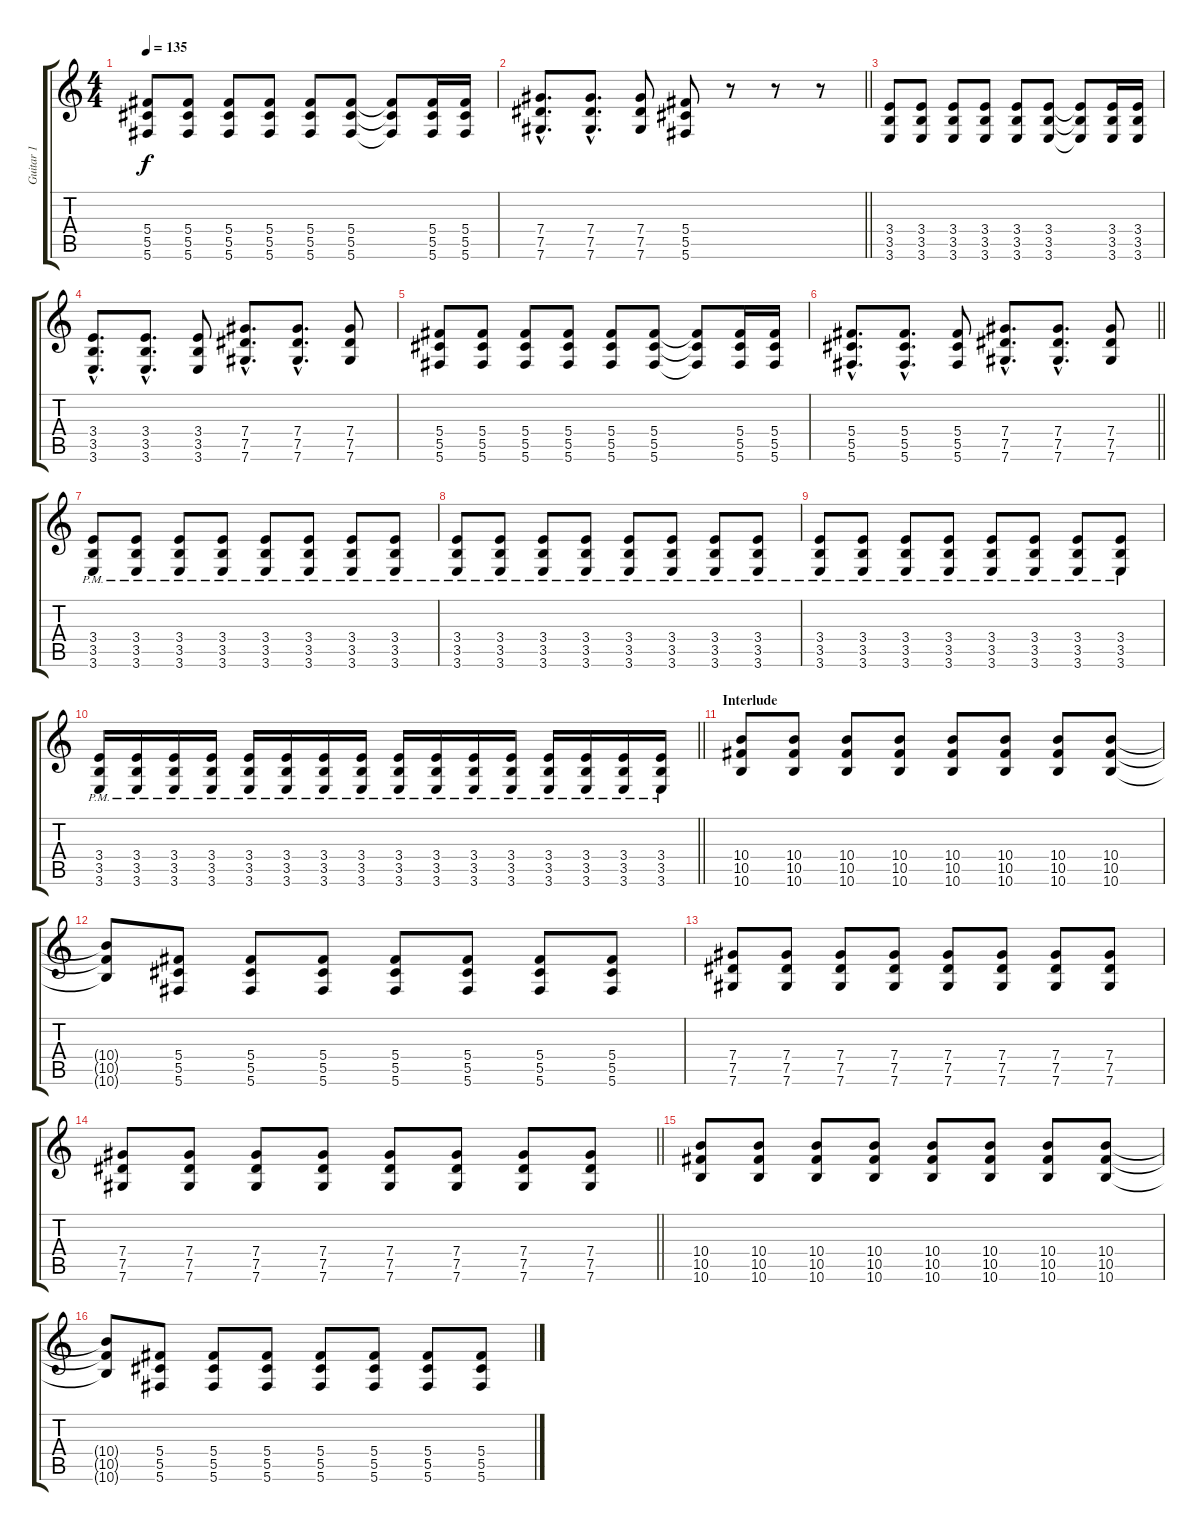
\track ("Guitar 1" "Guitar 1") {instrument distortionguitar}
\staff {score tabs}
\tuning (Eb4 Bb3 Gb3 Db3 Ab2 Db2) {hide}
\ts (4 4)
\tempo 135
\clef g2
\ks c
(5.4 5.5 5.6).8{dy f} (5.4 5.5 5.6).8 (5.4 5.5 5.6).8 (5.4 5.5 5.6).8 (5.4 5.5 5.6).8 (5.4 5.5 5.6).8 (5.4{t} 5.5{t} 5.6{t}).8 (5.4 5.5 5.6).16 (5.4 5.5 5.6).16 |
\barLineRight lightlight
(7.4{hac} 7.5{hac} 7.6{hac}).8{d} (7.4{hac} 7.5{hac} 7.6{hac}).8{d} (7.4 7.5 7.6).8 (5.4 5.5 5.6).8 r.8 r.8 r.8 |
(3.4 3.5 3.6).8 (3.4 3.5 3.6).8 (3.4 3.5 3.6).8 (3.4 3.5 3.6).8 (3.4 3.5 3.6).8 (3.4 3.5 3.6).8 (3.4{t} 3.5{t} 3.6{t}).8 (3.4 3.5 3.6).16 (3.4 3.5 3.6).16 |
(3.4{hac} 3.5{hac} 3.6{hac}).8{d} (3.4{hac} 3.5{hac} 3.6{hac}).8{d} (3.4 3.5 3.6).8 (7.4{hac} 7.5{hac} 7.6{hac}).8{d} (7.4{hac} 7.5{hac} 7.6{hac}).8{d} (7.4 7.5 7.6).8 |
(5.4 5.5 5.6).8 (5.4 5.5 5.6).8 (5.4 5.5 5.6).8 (5.4 5.5 5.6).8 (5.4 5.5 5.6).8 (5.4 5.5 5.6).8 (5.4{t} 5.5{t} 5.6{t}).8 (5.4 5.5 5.6).16 (5.4 5.5 5.6).16 |
\barLineRight lightlight
(5.4{hac} 5.5{hac} 5.6{hac}).8{d} (5.4{hac} 5.5{hac} 5.6{hac}).8{d} (5.4 5.5 5.6).8 (7.4{hac} 7.5{hac} 7.6{hac}).8{d} (7.4{hac} 7.5{hac} 7.6{hac}).8{d} (7.4 7.5 7.6).8 |
(3.4{pm} 3.5{pm} 3.6{pm}).8 (3.4{pm} 3.5{pm} 3.6{pm}).8 (3.4{pm} 3.5{pm} 3.6{pm}).8 (3.4{pm} 3.5{pm} 3.6{pm}).8 (3.4{pm} 3.5{pm} 3.6{pm}).8 (3.4{pm} 3.5{pm} 3.6{pm}).8 (3.4{pm} 3.5{pm} 3.6{pm}).8 (3.4{pm} 3.5{pm} 3.6{pm}).8 |
(3.4{pm} 3.5{pm} 3.6{pm}).8 (3.4{pm} 3.5{pm} 3.6{pm}).8 (3.4{pm} 3.5{pm} 3.6{pm}).8 (3.4{pm} 3.5{pm} 3.6{pm}).8 (3.4{pm} 3.5{pm} 3.6{pm}).8 (3.4{pm} 3.5{pm} 3.6{pm}).8 (3.4{pm} 3.5{pm} 3.6{pm}).8 (3.4{pm} 3.5{pm} 3.6{pm}).8 |
(3.4{pm} 3.5{pm} 3.6{pm}).8 (3.4{pm} 3.5{pm} 3.6{pm}).8 (3.4{pm} 3.5{pm} 3.6{pm}).8 (3.4{pm} 3.5{pm} 3.6{pm}).8 (3.4{pm} 3.5{pm} 3.6{pm}).8 (3.4{pm} 3.5{pm} 3.6{pm}).8 (3.4{pm} 3.5{pm} 3.6{pm}).8 (3.4{pm} 3.5{pm} 3.6{pm}).8 |
\barLineRight lightlight
(3.4{pm} 3.5{pm} 3.6{pm}).16 (3.4{pm} 3.5{pm} 3.6{pm}).16 (3.4{pm} 3.5{pm} 3.6{pm}).16 (3.4{pm} 3.5{pm} 3.6{pm}).16 (3.4{pm} 3.5{pm} 3.6{pm}).16 (3.4{pm} 3.5{pm} 3.6{pm}).16 (3.4{pm} 3.5{pm} 3.6{pm}).16 (3.4{pm} 3.5{pm} 3.6{pm}).16 (3.4{pm} 3.5{pm} 3.6{pm}).16 (3.4{pm} 3.5{pm} 3.6{pm}).16 (3.4{pm} 3.5{pm} 3.6{pm}).16 (3.4{pm} 3.5{pm} 3.6{pm}).16 (3.4{pm} 3.5{pm} 3.6{pm}).16 (3.4{pm} 3.5{pm} 3.6{pm}).16 (3.4{pm} 3.5{pm} 3.6{pm}).16 (3.4{pm} 3.5{pm} 3.6{pm}).16 |
\section ("" "Interlude")
(10.4 10.5 10.6).8 (10.4 10.5 10.6).8 (10.4 10.5 10.6).8 (10.4 10.5 10.6).8 (10.4 10.5 10.6).8 (10.4 10.5 10.6).8 (10.4 10.5 10.6).8 (10.4 10.5 10.6).8 |
(10.4{t} 10.5{t} 10.6{t}).8 (5.4 5.5 5.6).8 (5.4 5.5 5.6).8 (5.4 5.5 5.6).8 (5.4 5.5 5.6).8 (5.4 5.5 5.6).8 (5.4 5.5 5.6).8 (5.4 5.5 5.6).8 |
(7.4 7.5 7.6).8 (7.4 7.5 7.6).8 (7.4 7.5 7.6).8 (7.4 7.5 7.6).8 (7.4 7.5 7.6).8 (7.4 7.5 7.6).8 (7.4 7.5 7.6).8 (7.4 7.5 7.6).8 |
\barLineRight lightlight
(7.4 7.5 7.6).8 (7.4 7.5 7.6).8 (7.4 7.5 7.6).8 (7.4 7.5 7.6).8 (7.4 7.5 7.6).8 (7.4 7.5 7.6).8 (7.4 7.5 7.6).8 (7.4 7.5 7.6).8 |
(10.4 10.5 10.6).8 (10.4 10.5 10.6).8 (10.4 10.5 10.6).8 (10.4 10.5 10.6).8 (10.4 10.5 10.6).8 (10.4 10.5 10.6).8 (10.4 10.5 10.6).8 (10.4 10.5 10.6).8 |
(10.4{t} 10.5{t} 10.6{t}).8 (5.4 5.5 5.6).8 (5.4 5.5 5.6).8 (5.4 5.5 5.6).8 (5.4 5.5 5.6).8 (5.4 5.5 5.6).8 (5.4 5.5 5.6).8 (5.4 5.5 5.6).8
